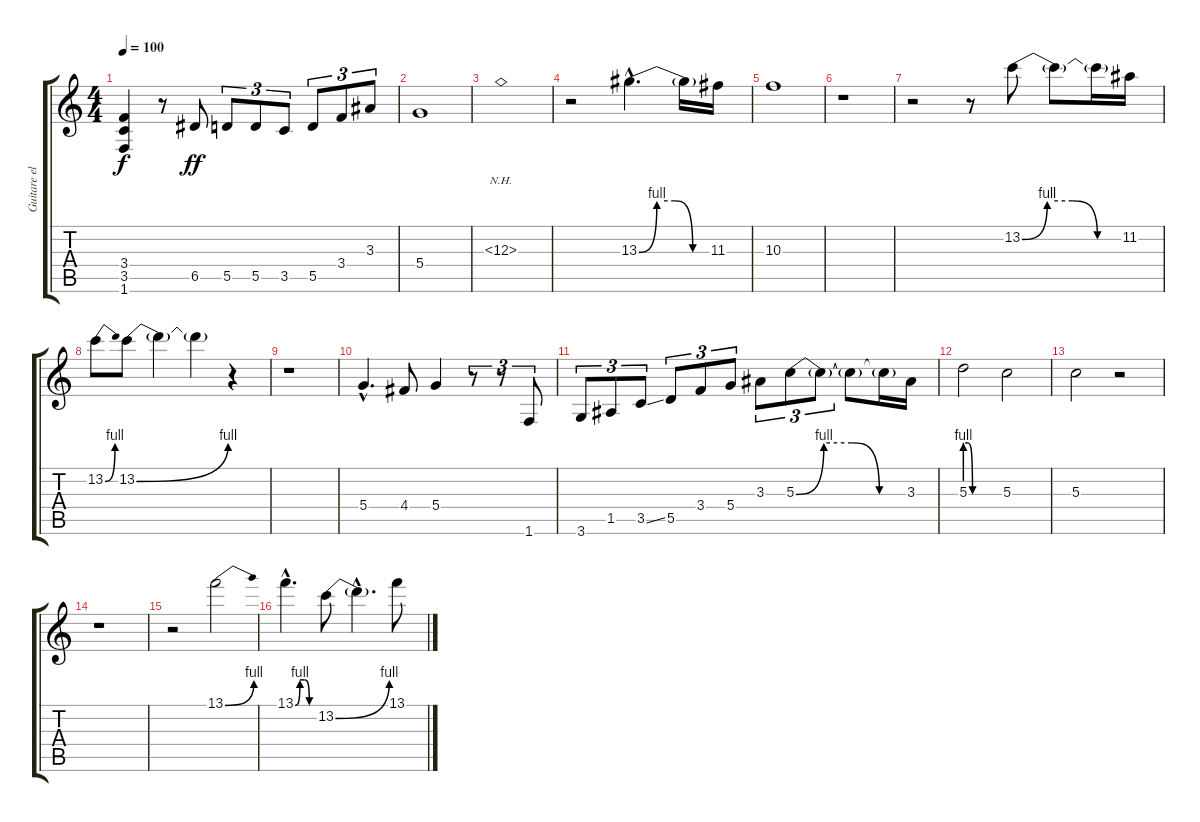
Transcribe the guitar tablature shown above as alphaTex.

\track ("Guitare electrique 2" "Guitare el") {instrument distortionguitar}
\staff {score tabs}
\tuning (E4 B3 G3 D3 A2 E2) {hide}
\ts (4 4)
\tempo 100
\clef g2
\ks c
(3.4 3.5 1.6).4{dy f} r.8 6.5.8{dy ff} 5.5.8{tu (3 2)} 5.5.8{tu (3 2)} 3.5.8{tu (3 2)} 5.5.8{tu (3 2)} 3.4.8{tu (3 2)} 3.3.8{tu (3 2)} |
5.4.1 |
12.3{nh}.1 |
r.2 13.3{be (custom 0 0 15 4 30 4 45 0 60 0) hac}.4{d} 13.3{t}.16 11.3.16 |
10.3.1 |
r.1 |
r.2 r.8 13.2{be (custom 0 0 15 4 30 4 45 0 60 0)}.8 13.2{t}.8 13.2{t}.16 11.2.16 |
13.2{be (bend 0 0 60 4)}.8 13.2{be (bend 0 0 60 4)}.8 13.2{t}.4 13.2{t}.4 r.4 |
r.1 |
5.4{hac}.4{d} 4.4.8 5.4.4 r.8{tu (3 2)} r.8{tu (3 2)} 1.6.8{tu (3 2)} |
3.6.8{tu (3 2)} 1.5.8{tu (3 2)} 3.5{ss}.8{tu (3 2)} 5.5.8{tu (3 2)} 3.4.8{tu (3 2)} 5.4.8{tu (3 2)} 3.3.8{tu (3 2)} 5.3{be (custom 0 0 15 4 30 4 45 0 60 0)}.8{tu (3 2)} 5.3{t}.8{tu (3 2)} 5.3{t}.8 5.3{t}.16 3.3.16 |
5.3{be (custom 0 4 5 4 13 0 40 0 60 0)}.2 5.3.2 |
5.3.2 r.2 |
r.1 |
r.2 13.1{be (bend 0 0 60 4)}.2 |
13.1{be (custom 0 0 15 4 30 4 45 0 60 0) hac}.4{d} 13.2{be (bend 0 0 60 4)}.8 13.2{hac t}.4{d} 13.1.8
